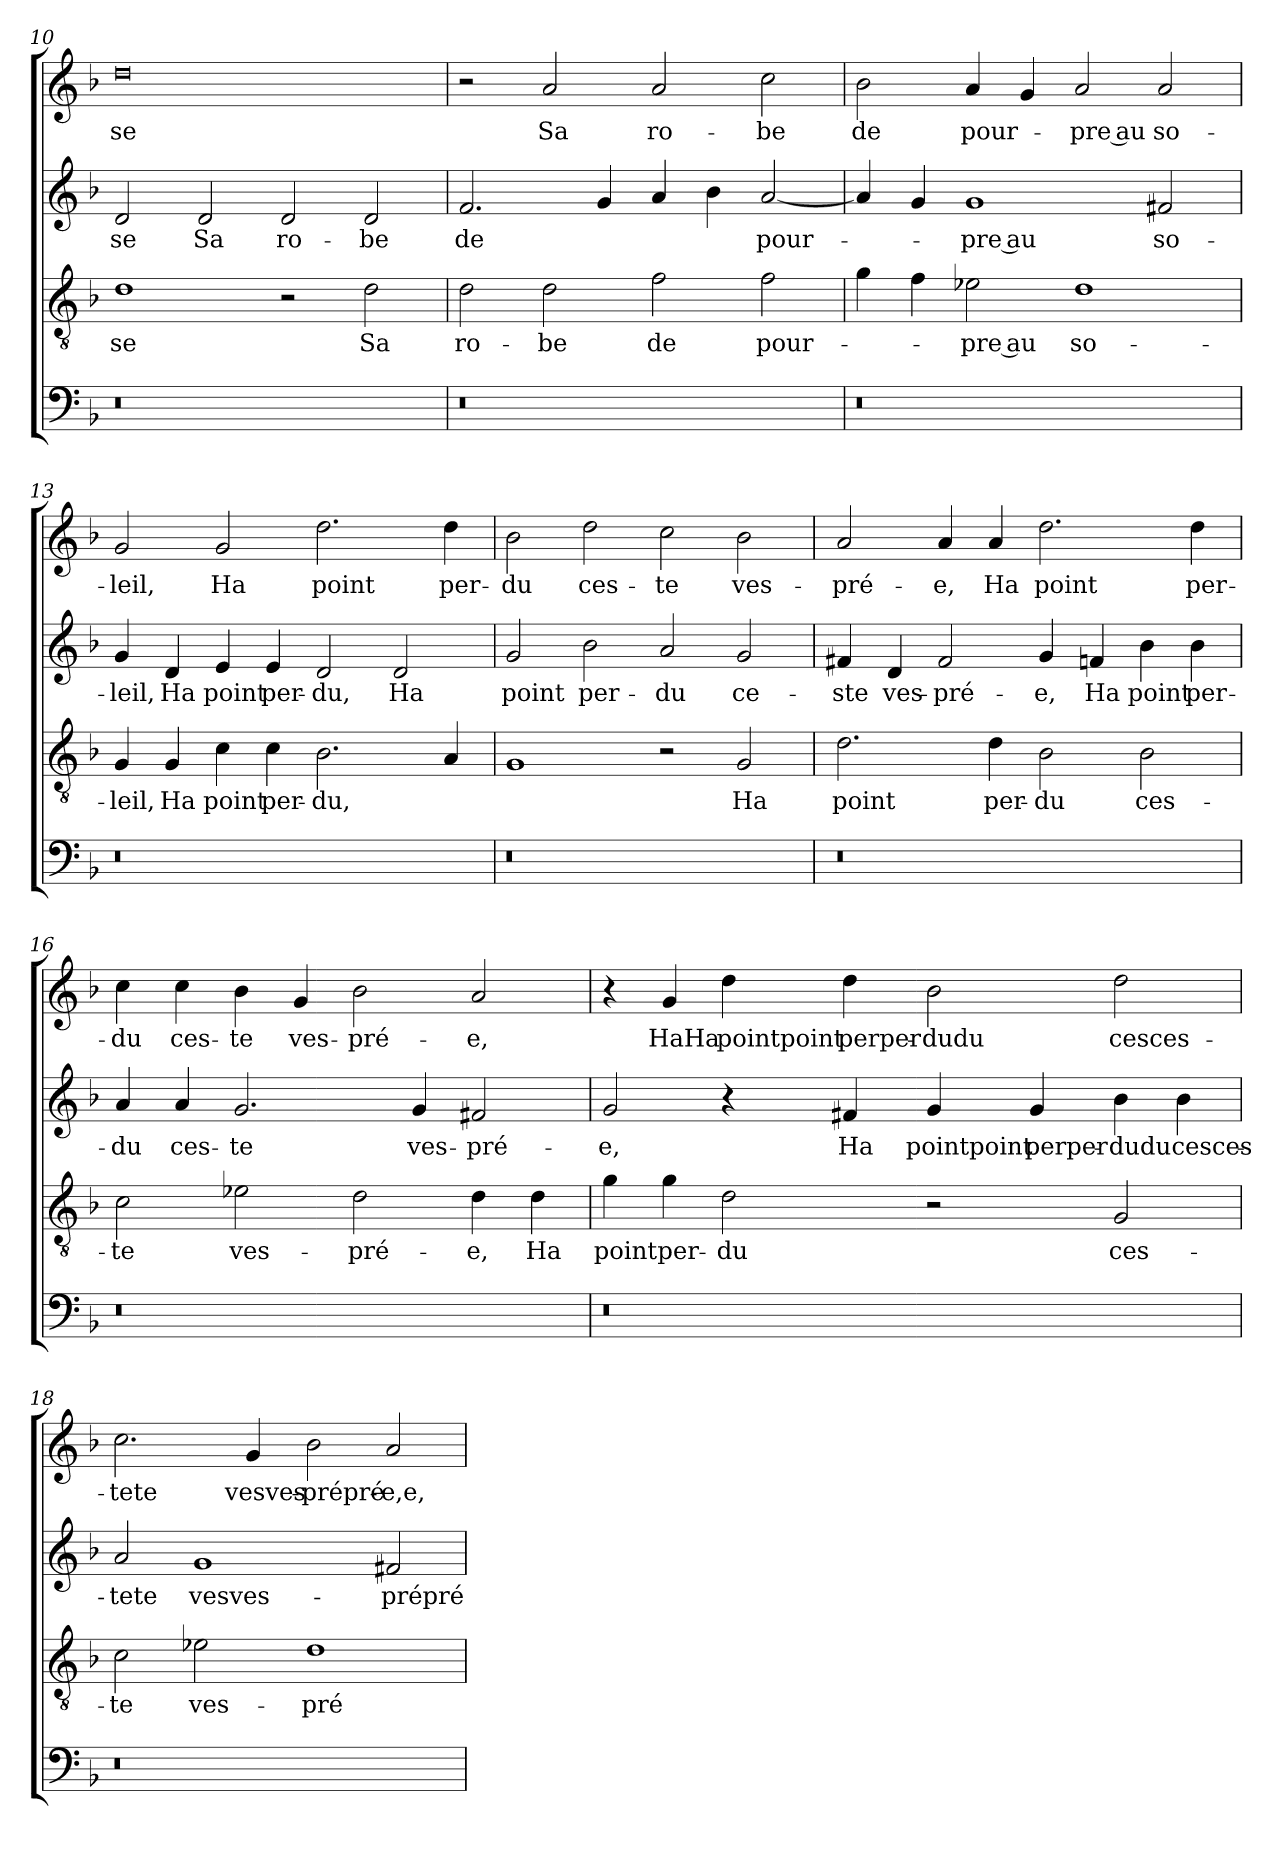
**kern	**kern	**text	**kern	**text	**kern	**text
*part4	*part3	*part3	*part2	*part2	*part1	*part1
*staff4	*staff3	*staff3	*staff2	*staff2	*staff1	*staff1
*clefF4	*clefGv2	*	*clefG2	*	*clefG2	*
*k[b-]	*k[b-]	*	*k[b-]	*	*k[b-]	*
=10	=10	=10	=10	=10	=10	=10
0r	1d	-se	2d	-se	0dd	-se
.	.	.	2d	Sa	.	.
.	2r	.	2d	ro-	.	.
.	2d	Sa	2d	-be	.	.
=11	=11	=11	=11	=11	=11	=11
0r	2d	ro-	2.f	de	2r	.
.	2d	-be	.	.	2a	Sa
.	.	.	4g	.	.	.
.	2f	de	4a	.	2a	ro-
.	.	.	4b-	.	.	.
.	2f	pour-	[2a	pour-	2cc	-be
=12	=12	=12	=12	=12	=12	=12
0r	4g	.	4a]	.	2b-	de
.	4f	.	4g	.	.	.
.	2e-X	-pre au	1g	-pre au	4a	pour-
.	.	.	.	.	4g	.
.	1d	so-	.	.	2a	-pre au
.	.	.	2f#X	so-	2a	so-
=13	=13	=13	=13	=13	=13	=13
0r	4G	-leil,	4g	-leil,	2g	-leil,
.	4G	Ha	4d	Ha	.	.
.	4c	point	4e	point	2g	Ha
.	4c	per-	4e	per-	.	.
.	2.B-	-du,	2d	-du,	2.dd	point
.	.	.	2d	Ha	.	.
.	4A	.	.	.	4dd	per-
!!LO:PB:g=z
=14	=14	=14	=14	=14	=14	=14
0r	1G	.	2g	point	2b-	-du
.	.	.	2b-	per-	2dd	ces-
.	2r	.	2a	-du	2cc	-te
.	2G	Ha	2g	ce-	2b-	ves-
=15	=15	=15	=15	=15	=15	=15
0r	2.d	point	4f#X	-ste	2a	-pré-
.	.	.	4d	ves-	.	.
.	.	.	2f#	-pré-	4a	-e,
.	4d	per-	.	.	4a	Ha
.	2B-	-du	4g	-e,	2.dd	point
.	.	.	4fn	Ha	.	.
.	2B-	ces-	4b-	point	.	.
.	.	.	4b-	per-	4dd	per-
=16	=16	=16	=16	=16	=16	=16
0r	2c	-te	4a	-du	4cc	-du
.	.	.	4a	ces-	4cc	ces-
.	2e-X	ves-	2.g	-te	4b-	-te
.	.	.	.	.	4g	ves-
.	2d	-pré-	.	.	2b-	-pré-
.	.	.	4g	ves-	.	.
.	4d	-e,	2f#X	-pré-	2a	-e,
.	4d	Ha	.	.	.	.
=17	=17	=17	=17	=17	=17	=17
0r	4g	point	2g	-e,	4r	.
.	4g	per-	.	.	4g	HaHa
.	2d	-du	4r	.	4dd	pointpoint
.	.	.	4f#X	Ha	4dd	perper-
.	2r	.	4g	pointpoint	2b-	-dudu
.	.	.	4g	perper-	.	.
.	2G	ces-	4b-	-dudu	2dd	cesces-
.	.	.	4b-	cesces-	.	.
!!LO:LB:g=z
=18	=18	=18	=18	=18	=18	=18
0r	2c	-te	2a	-tete	2.cc	-tete
.	2e-X	ves-	1g	vesves-	.	.
.	.	.	.	.	4g	vesves-
.	1d	-pré-	.	.	2b-	-prépré-
.	.	.	2f#X	-prépré-	2a	-e,e,
=	=	=	=	=	=	=
*-	*-	*-	*-	*-	*-	*-
